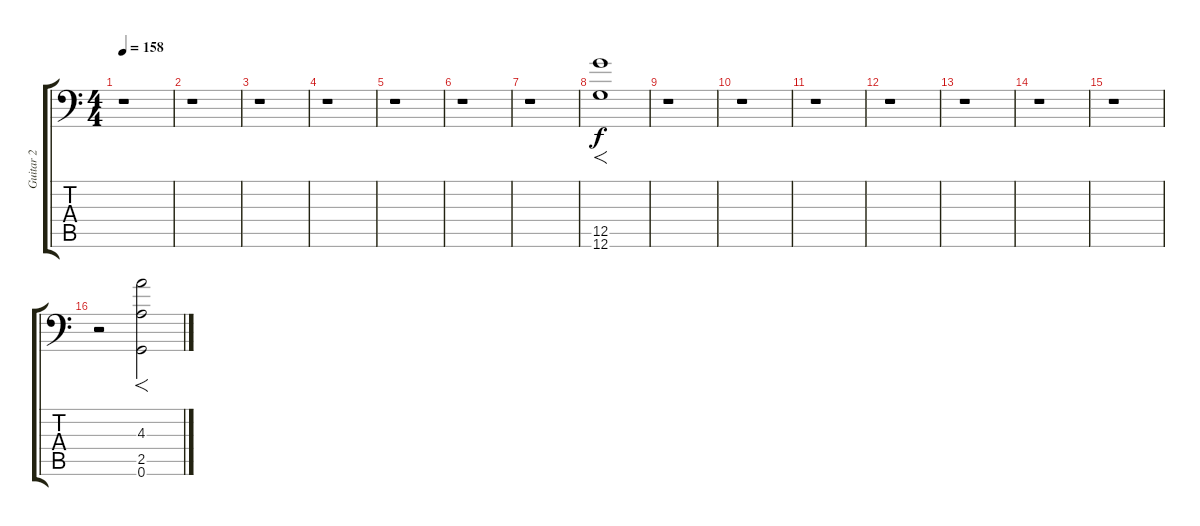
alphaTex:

\track ("Guitar 2" "Guitar 2") {instrument distortionguitar}
\staff {score tabs}
\tuning (D4 A3 F3 C3 G2 G1) {hide}
\ts (4 4)
\tempo 158
\clef f4
\ks c
r.1{dy f} |
r.1 |
r.1 |
r.1 |
r.1 |
r.1 |
r.1 |
(12.5 12.6).1{f} |
r.1 |
r.1 |
r.1 |
r.1 |
r.1 |
r.1 |
r.1 |
r.2 (4.3 2.5 0.6).2{f}
